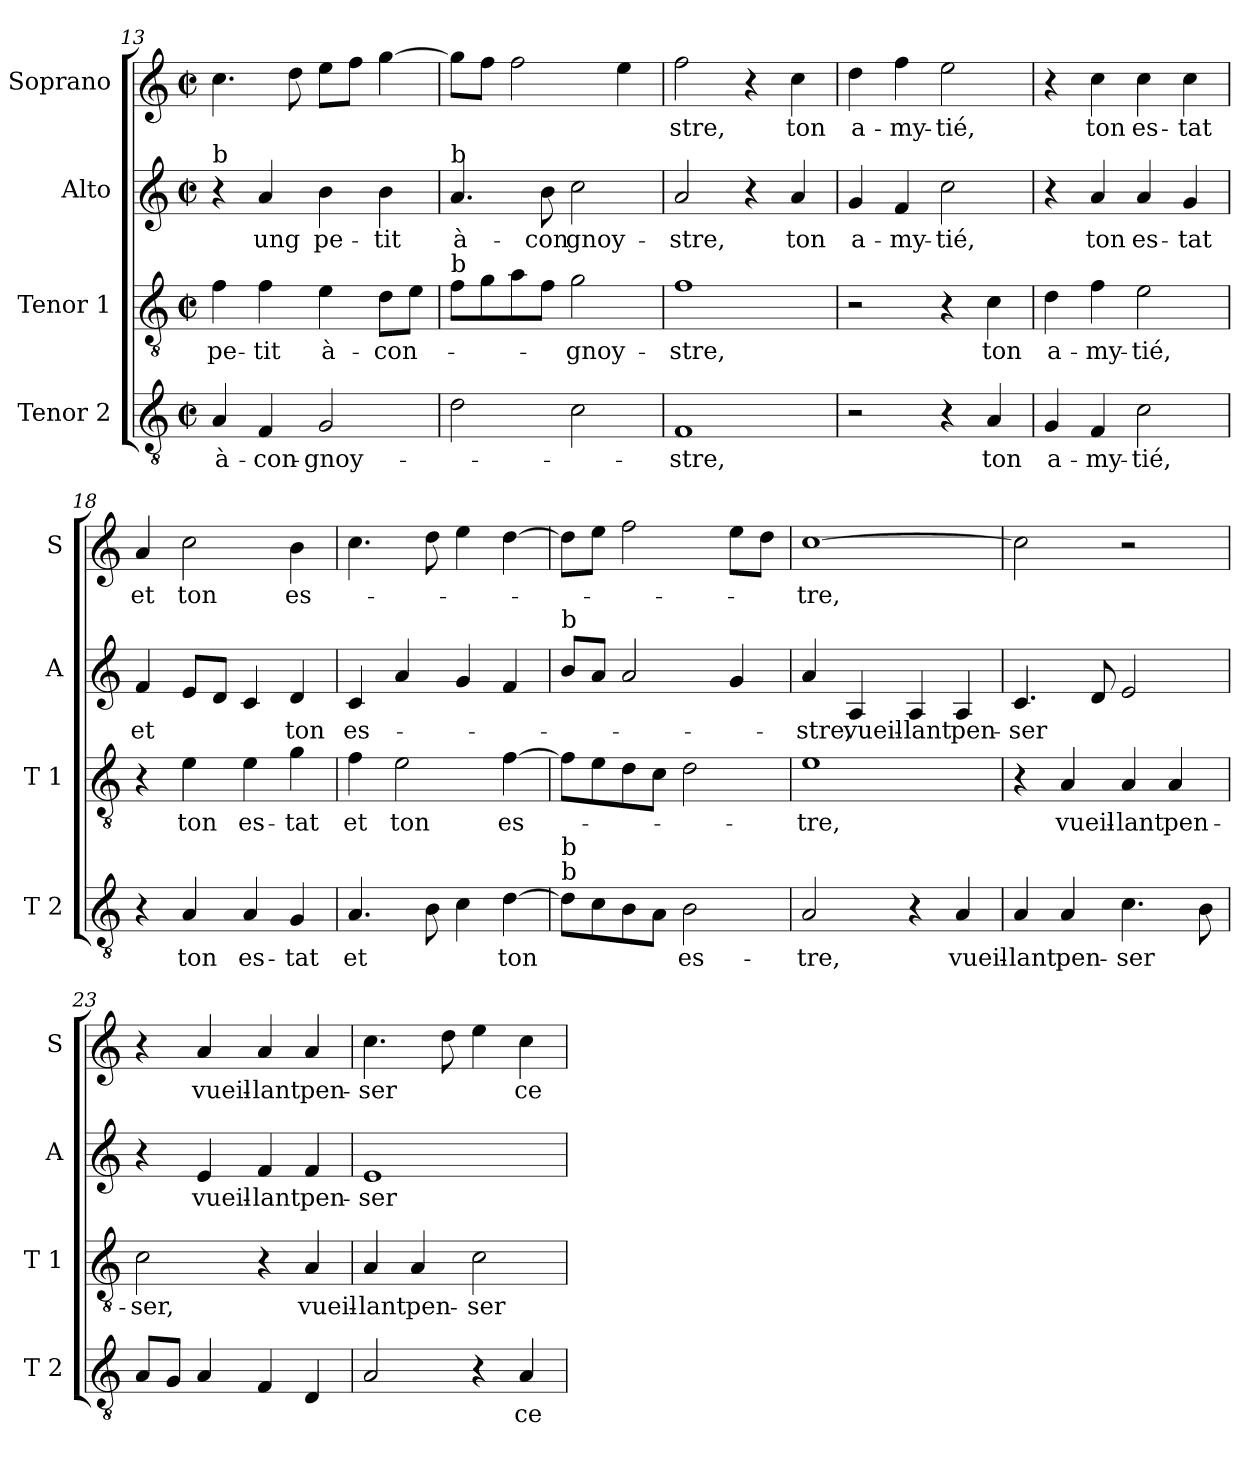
**kern	**text	**kern	**text	**kern	**text	**kern	**text
*part4	*part4	*part3	*part3	*part2	*part2	*part1	*part1
*staff4	*staff4	*staff3	*staff3	*staff2	*staff2	*staff1	*staff1
*I"Tenor 2	*	*I"Tenor 1	*	*I"Alto	*	*I"Soprano	*
*I'T 2	*	*I'T 1	*	*I'A	*	*I'S	*
*clefGv2	*	*clefGv2	*	*clefG2	*	*clefG2	*
*k[]	*	*k[]	*	*k[]	*	*k[]	*
*C:	*	*C:	*	*C:	*	*C:	*
*M2/2	*	*M2/2	*	*M2/2	*	*M2/2	*
*met(c|)	*	*met(c|)	*	*met(c|)	*	*met(c|)	*
=13	=13	=13	=13	=13	=13	=13	=13
!	!	!	!	!LO:TX:a:t=b	!	!	!
!	!LO:LY:b	!	!LO:LY:b	!	!	!	!
4A/	à-	4f\	pe-	4r	.	4.cc\	.
!	!LO:LY:b	!	!LO:LY:b	!	!LO:LY:b	!	!
4F/	-con-	4f\	-tit	4a/	ung	.	.
.	.	.	.	.	.	8dd\	.
!	!LO:LY:b	!	!LO:LY:b	!	!LO:LY:b	!	!
2G/	-gnoy-	4e\	à-	4b\	pe-	8ee\L	.
.	.	.	.	.	.	8ff\J	.
!	!	!	!LO:LY:b	!	!LO:LY:b	!	!
.	.	8d\L	-con-	4b\	-tit	[4gg\	.
.	.	8e\J	.	.	.	.	.
=14	=14	=14	=14	=14	=14	=14	=14
!	!	!	!	!LO:TX:a:t=b	!	!	!
!	!	!LO:TX:a:t=b	!	!	!	!	!
!	!	!	!	!	!LO:LY:b	!	!
2d\	.	8f\L	.	4.a/	à-	8gg\L]	.
.	.	8g\	.	.	.	8ff\J	.
.	.	8a\	.	.	.	2ff\	.
!	!	!	!	!	!LO:LY:b	!	!
.	.	8f\J	.	8b\	-con	.	.
!	!	!	!LO:LY:b	!	!LO:LY:b	!	!
2c\	.	2g\	-gnoy-	2cc\	gnoy-	.	.
.	.	.	.	.	.	4ee\	.
=15	=15	=15	=15	=15	=15	=15	=15
!	!LO:LY:b	!	!LO:LY:b	!	!LO:LY:b	!	!LO:LY:b
1F	-stre,	1f	-stre,	2a/	-stre,	2ff\	-stre,
.	.	.	.	4r	.	4r	.
!	!	!	!	!	!LO:LY:b	!	!LO:LY:b
.	.	.	.	4a/	ton	4cc\	ton
!!LO:LB:g=z
=16	=16	=16	=16	=16	=16	=16	=16
!	!	!	!	!	!LO:LY:b	!	!LO:LY:b
2r	.	2r	.	4g/	a-	4dd\	a-
!	!	!	!	!	!LO:LY:b	!	!LO:LY:b
.	.	.	.	4f/	-my-	4ff\	-my-
!	!	!	!	!	!LO:LY:b	!	!LO:LY:b
4r	.	4r	.	2cc\	-tié,	2ee\	-tié,
!	!LO:LY:b	!	!LO:LY:b	!	!	!	!
4A/	ton	4c\	ton	.	.	.	.
=17	=17	=17	=17	=17	=17	=17	=17
!	!LO:LY:b	!	!LO:LY:b	!	!	!	!
4G/	a-	4d\	a-	4r	.	4r	.
!	!LO:LY:b	!	!LO:LY:b	!	!LO:LY:b	!	!LO:LY:b
4F/	-my-	4f\	-my-	4a/	ton	4cc\	ton
!	!LO:LY:b	!	!LO:LY:b	!	!LO:LY:b	!	!LO:LY:b
2c\	-tié,	2e\	-tié,	4a/	es-	4cc\	es-
!	!	!	!	!	!LO:LY:b	!	!LO:LY:b
.	.	.	.	4g/	-tat	4cc\	-tat
=18	=18	=18	=18	=18	=18	=18	=18
!	!	!	!	!	!LO:LY:b	!	!LO:LY:b
4r	.	4r	.	4f/	et	4a/	et
!	!LO:LY:b	!	!LO:LY:b	!	!	!	!LO:LY:b
4A/	ton	4e\	ton	8e/L	.	2cc\	ton
.	.	.	.	8d/J	.	.	.
!	!LO:LY:b	!	!LO:LY:b	!	!	!	!
4A/	es-	4e\	es-	4c/	.	.	.
!	!LO:LY:b	!	!LO:LY:b	!	!LO:LY:b	!	!LO:LY:b
4G/	-tat	4g\	-tat	4d/	ton	4b\	es-
=19	=19	=19	=19	=19	=19	=19	=19
!	!LO:LY:b	!	!LO:LY:b	!	!LO:LY:b	!	!
4.A/	et	4f\	et	4c/	es-	4.cc\	.
!	!	!	!LO:LY:b	!	!	!	!
.	.	2e\	ton	4a/	.	.	.
8B\	.	.	.	.	.	8dd\	.
4c\	.	.	.	4g/	.	4ee\	.
!	!LO:LY:b	!	!LO:LY:b	!	!	!	!
[4d\	ton	[4f\	es-	4f/	.	[4dd\	.
=20	=20	=20	=20	=20	=20	=20	=20
!	!	!	!	!LO:TX:a:t=b	!	!	!
!LO:TX:a:t=b	!	!	!	!	!	!	!
!LO:TX:a:t=b	!	!	!	!	!	!	!
8d\L]	.	8f\L]	.	8b/L	.	8dd\L]	.
8c\	.	8e\	.	8a/J	.	8ee\J	.
8B\	.	8d\	.	2a/	.	2ff\	.
8A\J	.	8c\J	.	.	.	.	.
!	!LO:LY:b	!	!	!	!	!	!
2B\	es-	2d\	.	.	.	.	.
.	.	.	.	4g/	.	8ee\L	.
.	.	.	.	.	.	8dd\J	.
!!LO:LB:g=z
=21	=21	=21	=21	=21	=21	=21	=21
!	!LO:LY:b	!	!LO:LY:b	!	!LO:LY:b	!	!LO:LY:b
2A/	-tre,	1e	-tre,	4a/	-stre,	[1cc	-tre,
!	!	!	!	!	!LO:LY:b	!	!
.	.	.	.	4A/	vueil-	.	.
!	!	!	!	!	!LO:LY:b	!	!
4r	.	.	.	4A/	-lant	.	.
!	!LO:LY:b	!	!	!	!LO:LY:b	!	!
4A/	vueil-	.	.	4A/	pen-	.	.
=22	=22	=22	=22	=22	=22	=22	=22
!	!LO:LY:b	!	!	!	!LO:LY:b	!	!
4A/	-lant	4r	.	4.c/	-ser	2cc\]	.
!	!LO:LY:b	!	!LO:LY:b	!	!	!	!
4A/	pen-	4A/	vueil-	.	.	.	.
.	.	.	.	8d/	.	.	.
!	!LO:LY:b	!	!LO:LY:b	!	!	!	!
4.c\	-ser	4A/	-lant	2e/	.	2r	.
!	!	!	!LO:LY:b	!	!	!	!
.	.	4A/	pen-	.	.	.	.
8B\	.	.	.	.	.	.	.
=23	=23	=23	=23	=23	=23	=23	=23
!	!	!	!LO:LY:b	!	!	!	!
8A/L	.	2c\	-ser,	4r	.	4r	.
8G/J	.	.	.	.	.	.	.
!	!	!	!	!	!LO:LY:b	!	!LO:LY:b
4A/	.	.	.	4e/	vueil-	4a/	vueil-
!	!	!	!	!	!LO:LY:b	!	!LO:LY:b
4F/	.	4r	.	4f/	-lant	4a/	-lant
!	!	!	!LO:LY:b	!	!LO:LY:b	!	!LO:LY:b
4D/	.	4A/	vueil-	4f/	pen-	4a/	pen-
=24	=24	=24	=24	=24	=24	=24	=24
!	!	!	!LO:LY:b	!	!LO:LY:b	!	!LO:LY:b
2A/	.	4A/	-lant	1e	-ser	4.cc\	-ser
!	!	!	!LO:LY:b	!	!	!	!
.	.	4A/	pen-	.	.	.	.
.	.	.	.	.	.	8dd\	.
!	!	!	!LO:LY:b	!	!	!	!
4r	.	2c\	-ser	.	.	4ee\	.
!	!LO:LY:b	!	!	!	!	!	!LO:LY:b
4A/	ce	.	.	.	.	4cc\	ce
=	=	=	=	=	=	=	=
*-	*-	*-	*-	*-	*-	*-	*-
